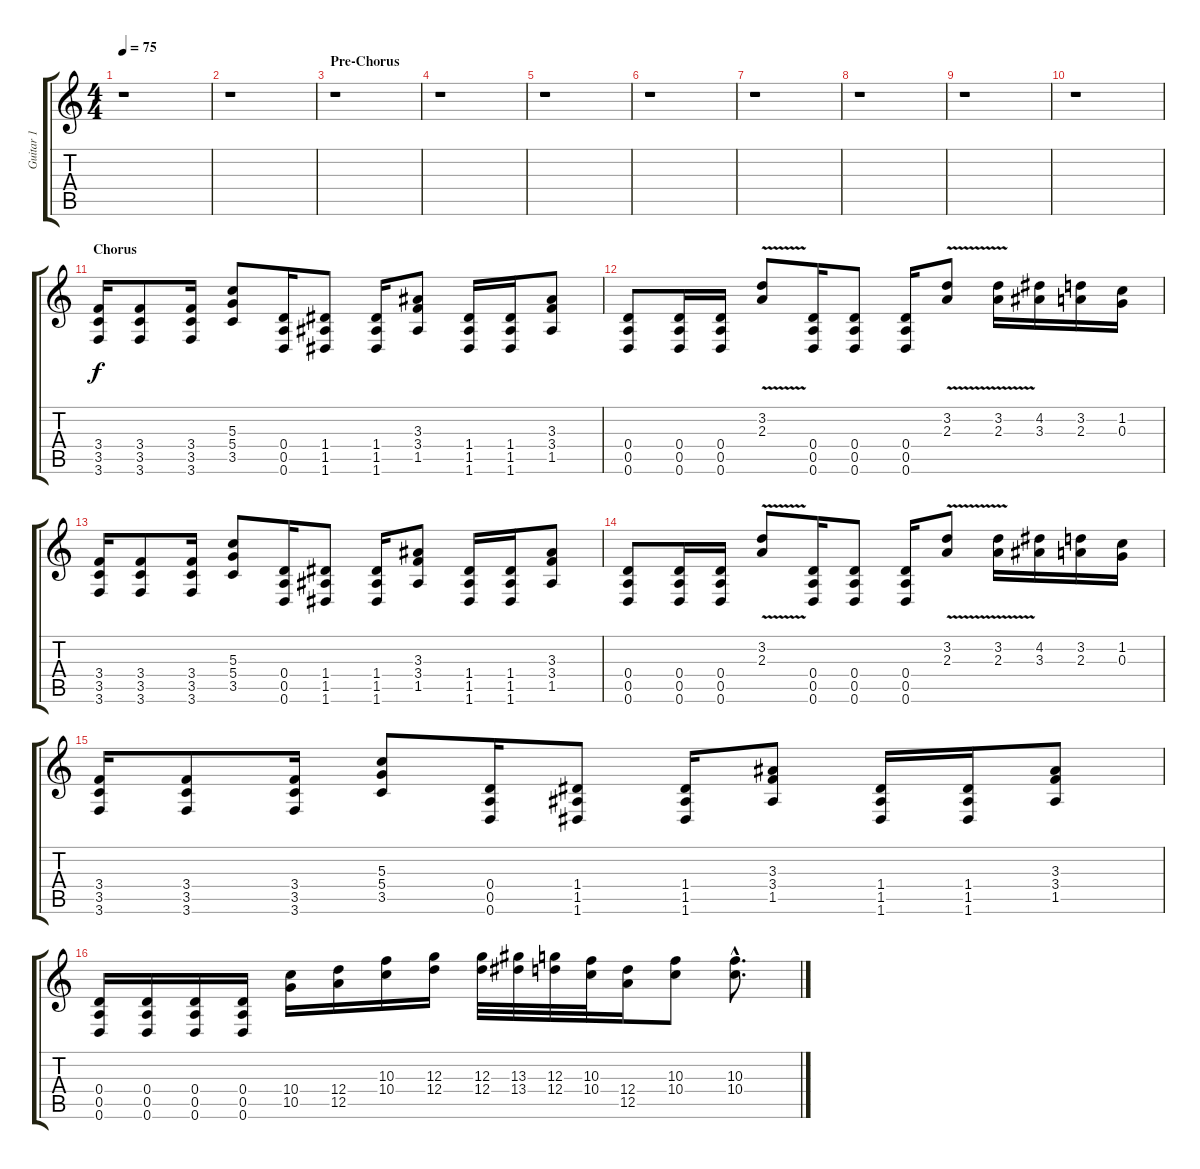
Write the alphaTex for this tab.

\track ("Guitar 1" "Guitar 1") {instrument distortionguitar}
\staff {score tabs}
\tuning (E4 B3 G3 D3 A2 D2) {hide}
\ts (4 4)
\tempo 75
\clef g2
\ks c
r.1{dy f} |
r.1 |
\section ("" "Pre-Chorus")
r.1 |
r.1 |
r.1 |
r.1 |
r.1 |
r.1 |
r.1 |
r.1 |
\section ("" "Chorus")
(3.4 3.5 3.6).16 (3.4 3.5 3.6).8 (3.4 3.5 3.6).16 (5.3 5.4 3.5).8 (0.4 0.5 0.6).16 (1.4 1.5 1.6).8 (1.4 1.5 1.6).16 (3.3 3.4 1.5).8 (1.4 1.5 1.6).16 (1.4 1.5 1.6).16 (3.3 3.4 1.5).8 |
(0.4 0.5 0.6).8 (0.4 0.5 0.6).16 (0.4 0.5 0.6).16 (3.2{v} 2.3{v}).8 (0.4 0.5 0.6).16 (0.4 0.5 0.6).8 (0.4 0.5 0.6).16 (3.2{v} 2.3{v}).8 (3.2{v} 2.3{v}).16 (4.2 3.3).16 (3.2 2.3).16 (1.2 0.3).16 |
(3.4 3.5 3.6).16 (3.4 3.5 3.6).8 (3.4 3.5 3.6).16 (5.3 5.4 3.5).8 (0.4 0.5 0.6).16 (1.4 1.5 1.6).8 (1.4 1.5 1.6).16 (3.3 3.4 1.5).8 (1.4 1.5 1.6).16 (1.4 1.5 1.6).16 (3.3 3.4 1.5).8 |
(0.4 0.5 0.6).8 (0.4 0.5 0.6).16 (0.4 0.5 0.6).16 (3.2{v} 2.3{v}).8 (0.4 0.5 0.6).16 (0.4 0.5 0.6).8 (0.4 0.5 0.6).16 (3.2{v} 2.3{v}).8 (3.2{v} 2.3{v}).16 (4.2 3.3).16 (3.2 2.3).16 (1.2 0.3).16 |
(3.4 3.5 3.6).16 (3.4 3.5 3.6).8 (3.4 3.5 3.6).16 (5.3 5.4 3.5).8 (0.4 0.5 0.6).16 (1.4 1.5 1.6).8 (1.4 1.5 1.6).16 (3.3 3.4 1.5).8 (1.4 1.5 1.6).16 (1.4 1.5 1.6).16 (3.3 3.4 1.5).8 |
(0.4 0.5 0.6).16 (0.4 0.5 0.6).16 (0.4 0.5 0.6).16 (0.4 0.5 0.6).16 (10.4 10.5).16 (12.4 12.5).16 (10.3 10.4).16 (12.3 12.4).16 (12.3 12.4).32 (13.3 13.4).32 (12.3 12.4).32 (10.3 10.4).32 (12.4 12.5).16 (10.3 10.4).8 (10.3{hac} 10.4{hac}).8{d}
